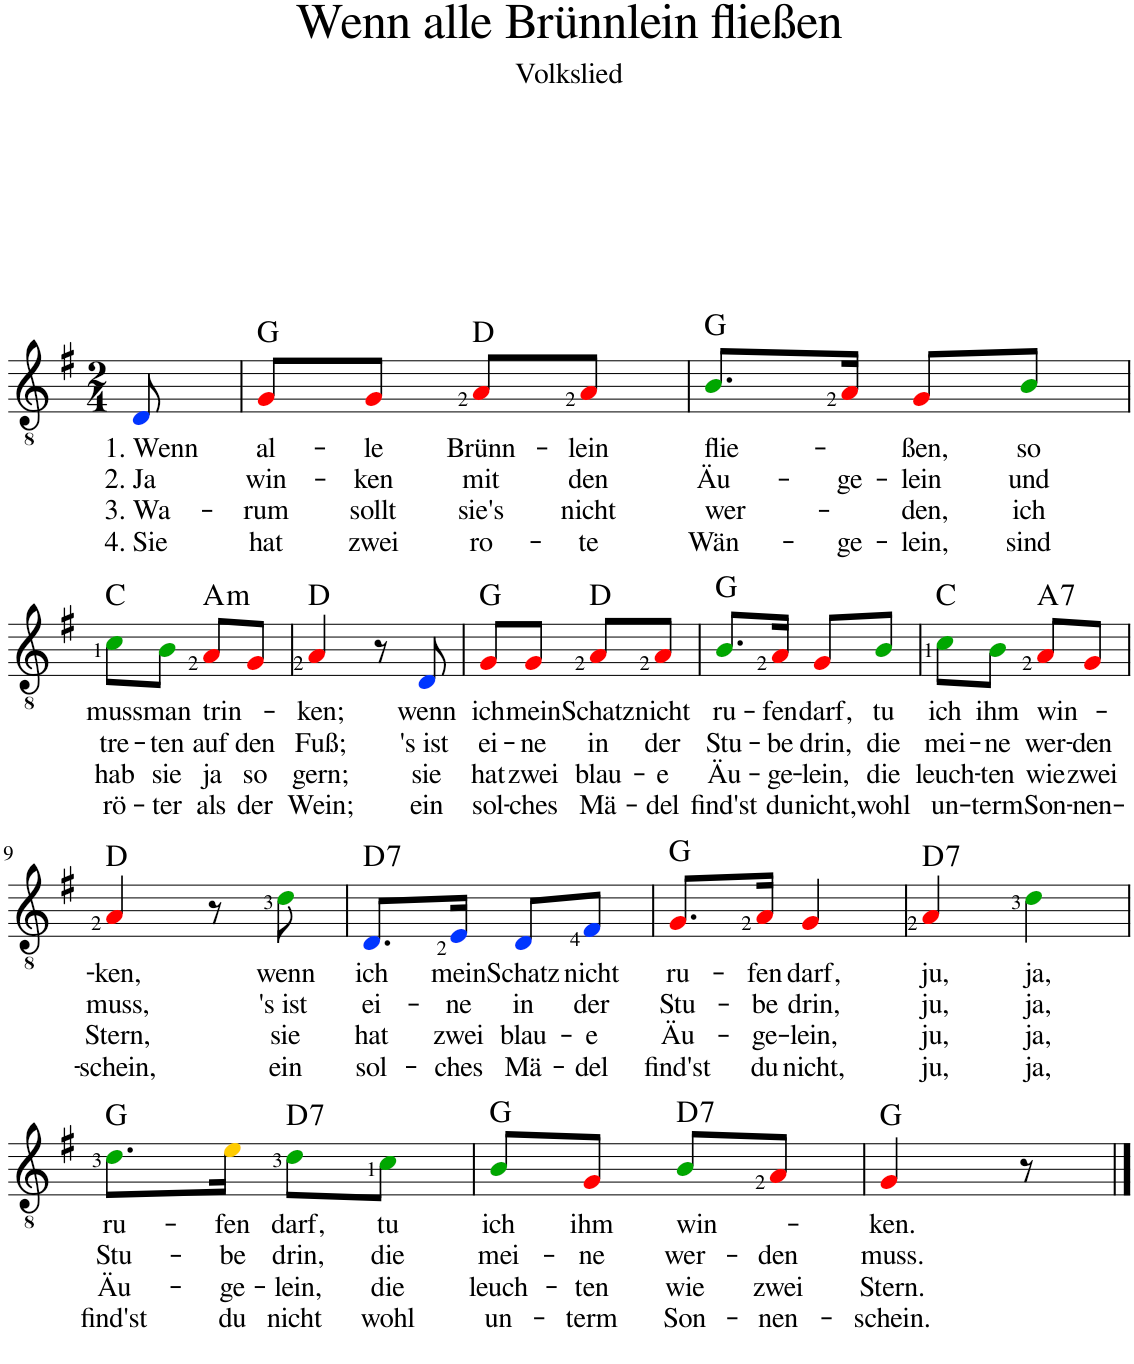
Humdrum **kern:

**kern	**text	**text	**text	**text	**harte
*part1	*part1	*part1	*part1	*part1	*part1
*staff1	*staff1	*staff1	*staff1	*staff1	*
*I"part-1	*	*	*	*	*
*clefGv2	*	*	*	*	*
*k[f#]	*	*	*	*	*
*M2/4	*	*	*	*	*
=1	=1	=1	=1	=1	=1
!	!LO:LY:b	!LO:LY:b	!LO:LY:b	!LO:LY:b	!
8Di/	1. Wenn	2. Ja	3. Wa-	4. Sie	.
=2	=2	=2	=2	=2	=2
!	!LO:LY:b	!LO:LY:b	!LO:LY:b	!LO:LY:b	!
8Gj/L	al-	win-	-rum	hat	G:maj
!	!LO:LY:b	!LO:LY:b	!LO:LY:b	!LO:LY:b	!
8Gj/J	-le	-ken	sollt	zwei	.
!	!LO:LY:b	!LO:LY:b	!LO:LY:b	!LO:LY:b	!
8Aj/L	Brünn-	mit	sie's	ro-	D:maj
!	!LO:LY:b	!LO:LY:b	!LO:LY:b	!LO:LY:b	!
8Aj/J	-lein	den	nicht	-te	.
=3	=3	=3	=3	=3	=3
!	!LO:LY:b	!LO:LY:b	!LO:LY:b	!LO:LY:b	!
8.BZ/L	flie-	Äu-	wer-	Wän-	G:maj
!	!	!LO:LY:b	!	!LO:LY:b	!
16Aj/Jk	.	-ge-	.	-ge-	.
!	!LO:LY:b	!LO:LY:b	!LO:LY:b	!LO:LY:b	!
8Gj/L	-ßen,	-lein	-den,	-lein,	.
!	!LO:LY:b	!LO:LY:b	!LO:LY:b	!LO:LY:b	!
8BZ/J	so	und	ich	sind	.
!!LO:LB:g=z
=4	=4	=4	=4	=4	=4
!	!LO:LY:b	!LO:LY:b	!LO:LY:b	!LO:LY:b	!
8cZ\L	muss	tre-	hab	rö-	C:maj
!	!LO:LY:b	!LO:LY:b	!LO:LY:b	!LO:LY:b	!
8BZ\J	man	-ten	sie	-ter	.
!	!LO:LY:b	!LO:LY:b	!LO:LY:b	!LO:LY:b	!LO:H:kt=m
8Aj/L	trin-	auf	ja	als	A:min
!	!	!LO:LY:b	!LO:LY:b	!LO:LY:b	!
8Gj/J	.	den	so	der	.
=5	=5	=5	=5	=5	=5
!	!LO:LY:b	!LO:LY:b	!LO:LY:b	!LO:LY:b	!
4Aj/	-ken;	Fuß;	gern;	Wein;	D:maj
8r	.	.	.	.	.
!	!LO:LY:b	!LO:LY:b	!LO:LY:b	!LO:LY:b	!
8Di/	wenn	's ist	sie	ein	.
=6	=6	=6	=6	=6	=6
!	!LO:LY:b	!LO:LY:b	!LO:LY:b	!LO:LY:b	!
8Gj/L	ich	ei-	hat	sol-	G:maj
!	!LO:LY:b	!LO:LY:b	!LO:LY:b	!LO:LY:b	!
8Gj/J	mein	-ne	zwei	-ches	.
!	!LO:LY:b	!LO:LY:b	!LO:LY:b	!LO:LY:b	!
8Aj/L	Schatz	in	blau-	Mä-	D:maj
!	!LO:LY:b	!LO:LY:b	!LO:LY:b	!LO:LY:b	!
8Aj/J	nicht	der	-e	-del	.
=7	=7	=7	=7	=7	=7
!	!LO:LY:b	!LO:LY:b	!LO:LY:b	!LO:LY:b	!
8.BZ/L	ru-	Stu-	Äu-	find'st	G:maj
!	!LO:LY:b	!LO:LY:b	!LO:LY:b	!LO:LY:b	!
16Aj/Jk	-fen	-be	-ge-	du	.
!	!LO:LY:b	!LO:LY:b	!LO:LY:b	!LO:LY:b	!
8Gj/L	darf,	drin,	-lein,	nicht,	.
!	!LO:LY:b	!LO:LY:b	!LO:LY:b	!LO:LY:b	!
8BZ/J	tu	die	die	wohl	.
=8	=8	=8	=8	=8	=8
!	!LO:LY:b	!LO:LY:b	!LO:LY:b	!LO:LY:b	!
8cZ\L	ich	mei-	leuch-	un-	C:maj
!	!LO:LY:b	!LO:LY:b	!LO:LY:b	!LO:LY:b	!
8BZ\J	ihm	-ne	-ten	-term	.
!	!LO:LY:b	!LO:LY:b	!LO:LY:b	!LO:LY:b	!LO:H:kt=7
8Aj/L	win-	wer-	wie	Son-	A:7
!	!	!LO:LY:b	!LO:LY:b	!LO:LY:b	!
8Gj/J	.	-den	zwei	-nen-	.
!!LO:LB:g=z
=9	=9	=9	=9	=9	=9
!	!LO:LY:b	!LO:LY:b	!LO:LY:b	!LO:LY:b	!
4Aj/	-ken,	muss,	Stern,	-schein,	D:maj
8r	.	.	.	.	.
!	!LO:LY:b	!LO:LY:b	!LO:LY:b	!LO:LY:b	!
8dZ\	wenn	's ist	sie	ein	.
=10	=10	=10	=10	=10	=10
!	!LO:LY:b	!LO:LY:b	!LO:LY:b	!LO:LY:b	!LO:H:kt=7
8.Di/L	ich	ei-	hat	sol-	D:7
!	!LO:LY:b	!LO:LY:b	!LO:LY:b	!LO:LY:b	!
16Ei/Jk	mein	-ne	zwei	-ches	.
!	!LO:LY:b	!LO:LY:b	!LO:LY:b	!LO:LY:b	!
8Di/L	Schatz	in	blau-	Mä-	.
!	!LO:LY:b	!LO:LY:b	!LO:LY:b	!LO:LY:b	!
8F#i/J	nicht	der	-e	-del	.
=11	=11	=11	=11	=11	=11
!	!LO:LY:b	!LO:LY:b	!LO:LY:b	!LO:LY:b	!
8.Gj/L	ru-	Stu-	Äu-	find'st	G:maj
!	!LO:LY:b	!LO:LY:b	!LO:LY:b	!LO:LY:b	!
16Aj/Jk	-fen	-be	-ge-	du	.
!	!LO:LY:b	!LO:LY:b	!LO:LY:b	!LO:LY:b	!
4Gj/	darf,	drin,	-lein,	nicht,	.
=12	=12	=12	=12	=12	=12
!	!LO:LY:b	!LO:LY:b	!LO:LY:b	!LO:LY:b	!LO:H:kt=7
4Aj/	ju,	ju,	ju,	ju,	D:7
!	!LO:LY:b	!LO:LY:b	!LO:LY:b	!LO:LY:b	!
4dZ\	ja,	ja,	ja,	ja,	.
!!LO:LB:g=z
=13	=13	=13	=13	=13	=13
!	!LO:LY:b	!LO:LY:b	!LO:LY:b	!LO:LY:b	!
8.dZ\L	ru-	Stu-	Äu-	find'st	G:maj
!	!LO:LY:b	!LO:LY:b	!LO:LY:b	!LO:LY:b	!
16eV\Jk	-fen	-be	-ge-	du	.
!	!LO:LY:b	!LO:LY:b	!LO:LY:b	!LO:LY:b	!LO:H:kt=7
8dZ\L	darf,	drin,	-lein,	nicht	D:7
!	!LO:LY:b	!LO:LY:b	!LO:LY:b	!LO:LY:b	!
8cZ\J	tu	die	die	wohl	.
=14	=14	=14	=14	=14	=14
!	!LO:LY:b	!LO:LY:b	!LO:LY:b	!LO:LY:b	!
8BZ/L	ich	mei-	leuch-	un-	G:maj
!	!LO:LY:b	!LO:LY:b	!LO:LY:b	!LO:LY:b	!
8Gj/J	ihm	-ne	-ten	-term	.
!	!LO:LY:b	!LO:LY:b	!LO:LY:b	!LO:LY:b	!LO:H:kt=7
8BZ/L	win-	wer-	wie	Son-	D:7
!	!	!LO:LY:b	!LO:LY:b	!LO:LY:b	!
8Aj/J	.	-den	zwei	-nen-	.
=15	=15	=15	=15	=15	=15
!	!LO:LY:b	!LO:LY:b	!LO:LY:b	!LO:LY:b	!
4Gj/	-ken.	muss.	Stern.	-schein.	G:maj
8r	.	.	.	.	.
==	==	==	==	==	==
*-	*-	*-	*-	*-	*-
